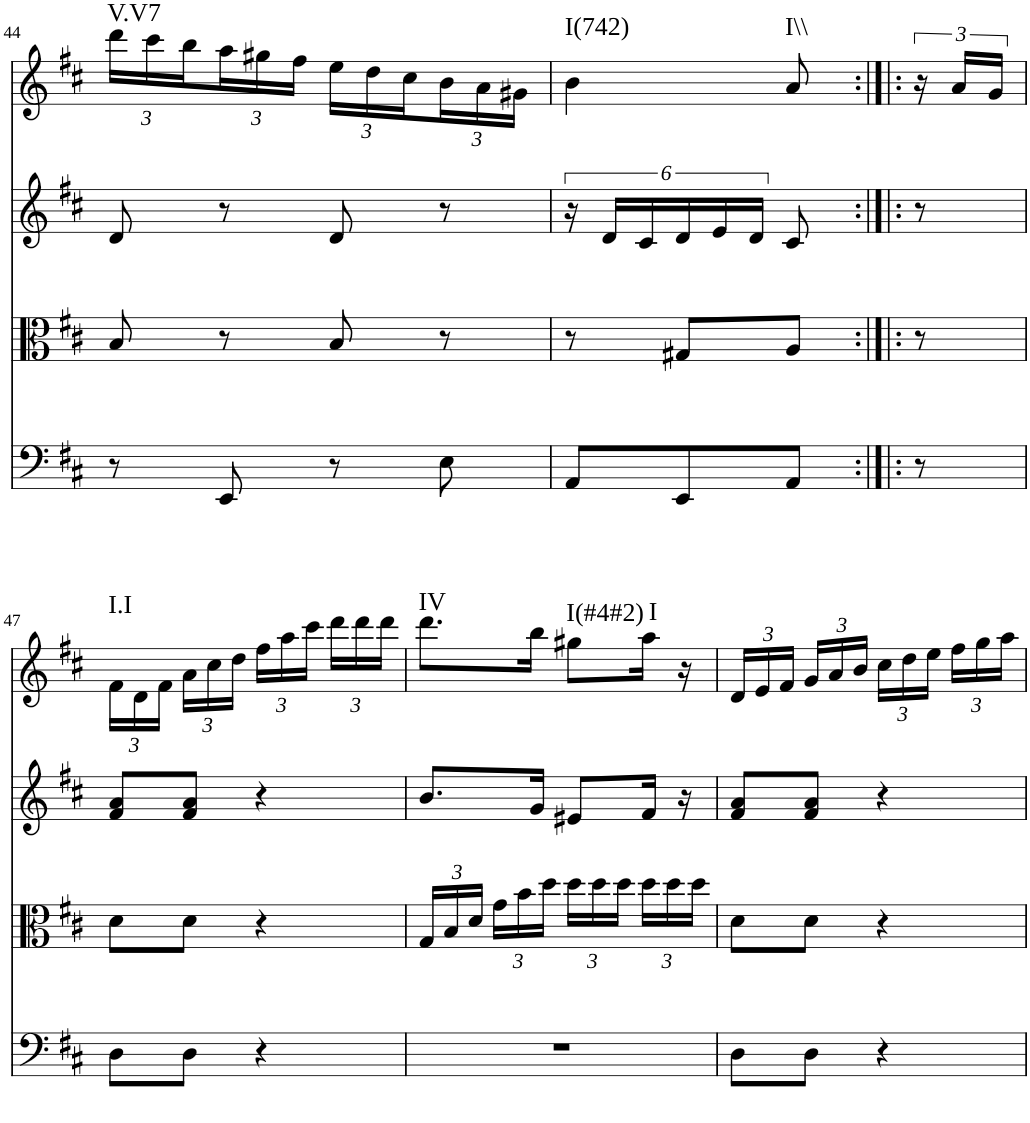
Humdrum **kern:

**kern	**kern	**kern	**kern	**harte
*part4	*part3	*part2	*part1	*part1
*staff4	*staff3	*staff2	*staff1	*
*I"Violoncello	*I"Viola	*I"Violin 2	*I"Violin 1	*
*I'Vc	*I'Vla	*I'Vln	*I'Vln	*
!!LO:PB:g=z
*clefF4	*clefC3	*clefG2	*clefG2	*
*k[f#c#]	*k[f#c#]	*k[f#c#]	*k[f#c#]	*
*D:	*D:	*D:	*D:	*
*M2/4	*M2/4	*M2/4	*M2/4	*
*	*	*	*Xbrackettup	*
=44	=44	=44	=44	=44
!	!	!	!	!LO:H:kt=V.V7
8r	8B/	8d/	24ddd\LL	N
.	.	.	24ccc#\	.
.	.	.	24bb\	.
8EE/	8r	8r	24aa\	.
.	.	.	24gg#X\	.
.	.	.	24ff#\JJ	.
8r	8B/	8d/	24ee\LL	.
.	.	.	24dd\	.
.	.	.	24cc#\	.
8E\	8r	8r	24b\	.
.	.	.	24a\	.
.	.	.	24g#X\JJ	.
=45	=45	=45	=45	=45
!	!	!	!	!LO:H:kt=I(742)
8AA/L	8r	24r	4b\	N
.	.	24d/LL	.	.
.	.	24c#/	.	.
8EE/	8G#X/L	24d/	.	.
.	.	24e/	.	.
.	.	24d/JJ	.	.
!	!	!	!	!LO:H:kt=I\\
8AA/J	8A/J	8c#/	8a/	N
=46:|!|:	=46:|!|:	=46:|!|:	=46:|!|:	=46:|!|:
*	*	*	*brackettup	*
8r	8r	8r	24r	.
.	.	.	24a/LL	.
.	.	.	24g/JJ	.
!!LO:LB:g=z
=47	=47	=47	=47	=47
*	*	*	*Xbrackettup	*
!	!	!	!	!LO:H:kt=I.I
8D\L	8d\L	8f#/ 8a/L	24f#\LL	N
.	.	.	24d\	.
.	.	.	24f#\JJ	.
8D\J	8d\J	8f#/ 8a/J	24a\LL	.
.	.	.	24cc#\	.
.	.	.	24dd\JJ	.
4r	4r	4r	24ff#\LL	.
.	.	.	24aa\	.
.	.	.	24ccc#\JJ	.
.	.	.	24ddd\LL	.
.	.	.	24ddd\	.
.	.	.	24ddd\JJ	.
=48	=48	=48	=48	=48
*	*Xbrackettup	*	*	*
!	!	!	!	!LO:H:kt=IV
2r	24G/LL	8.b/L	8.ddd\L	N
.	24B/	.	.	.
.	24d/JJ	.	.	.
.	24g\LL	.	.	.
.	24b\	.	.	.
.	.	16g/Jk	16bb\Jk	.
.	24dd\JJ	.	.	.
!	!	!	!	!LO:H:kt=I(#4#2)
.	24dd\LL	8e#X/L	8gg#X\L	N
.	24dd\	.	.	.
.	24dd\JJ	.	.	.
!	!	!	!	!LO:H:kt=I
.	24dd\LL	16f#/Jk	16aa\Jk	N
.	24dd\	.	.	.
.	.	16r	16r	.
.	24dd\JJ	.	.	.
=49	=49	=49	=49	=49
8D\L	8d\L	8f#/ 8a/L	24d/LL	.
.	.	.	24e/	.
.	.	.	24f#/JJ	.
8D\J	8d\J	8f#/ 8a/J	24g/LL	.
.	.	.	24a/	.
.	.	.	24b/JJ	.
4r	4r	4r	24cc#\LL	.
.	.	.	24dd\	.
.	.	.	24ee\JJ	.
.	.	.	24ff#\LL	.
.	.	.	24gg\	.
.	.	.	24aa\JJ	.
=	=	=	=	=
*-	*-	*-	*-	*-
